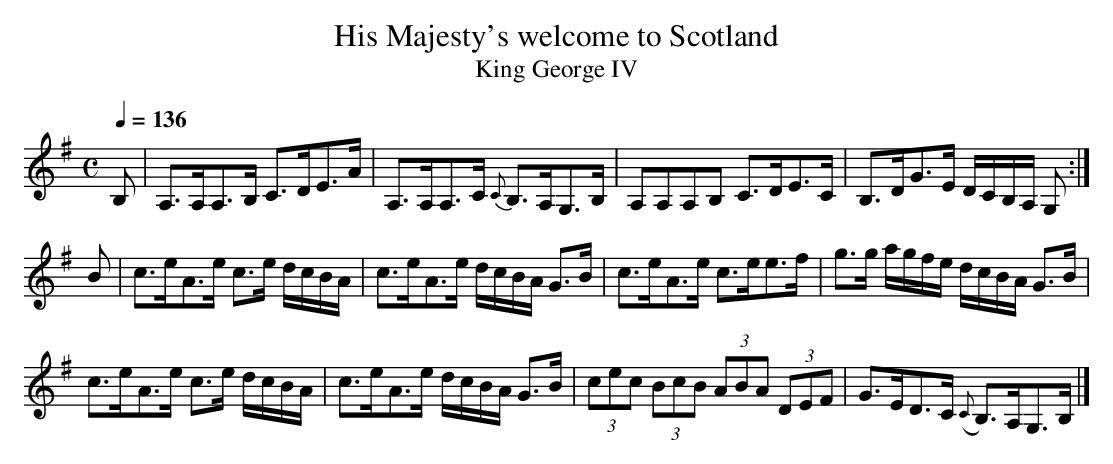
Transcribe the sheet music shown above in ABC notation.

X:1
T:His Majesty's welcome to Scotland
T:King George IV
M:C
L:1/8
Q:1/4=136
K:ADor
B,|A,>A,A,>B, C>DE>A|A,>A,A,>C {C}B,>A,G,>B,    |\
   A,A,A,B,   C>DE>C|B,>DG>E      D/C/B,/A,/ G,:|
B|c>eA>e c>e d/c/B/A/|c>eA>e d/c/B/A/ G>B|  c>eA>e      c>ee>f   |g>g a/g/f/e/ d/c/B/A/ G>B|
  c>eA>e c>e d/c/B/A/|c>eA>e d/c/B/A/ G>B|(3cec (3BcB (3ABA (3DEF|G>ED>C   ({C}B,>)A,G,>B,|]
